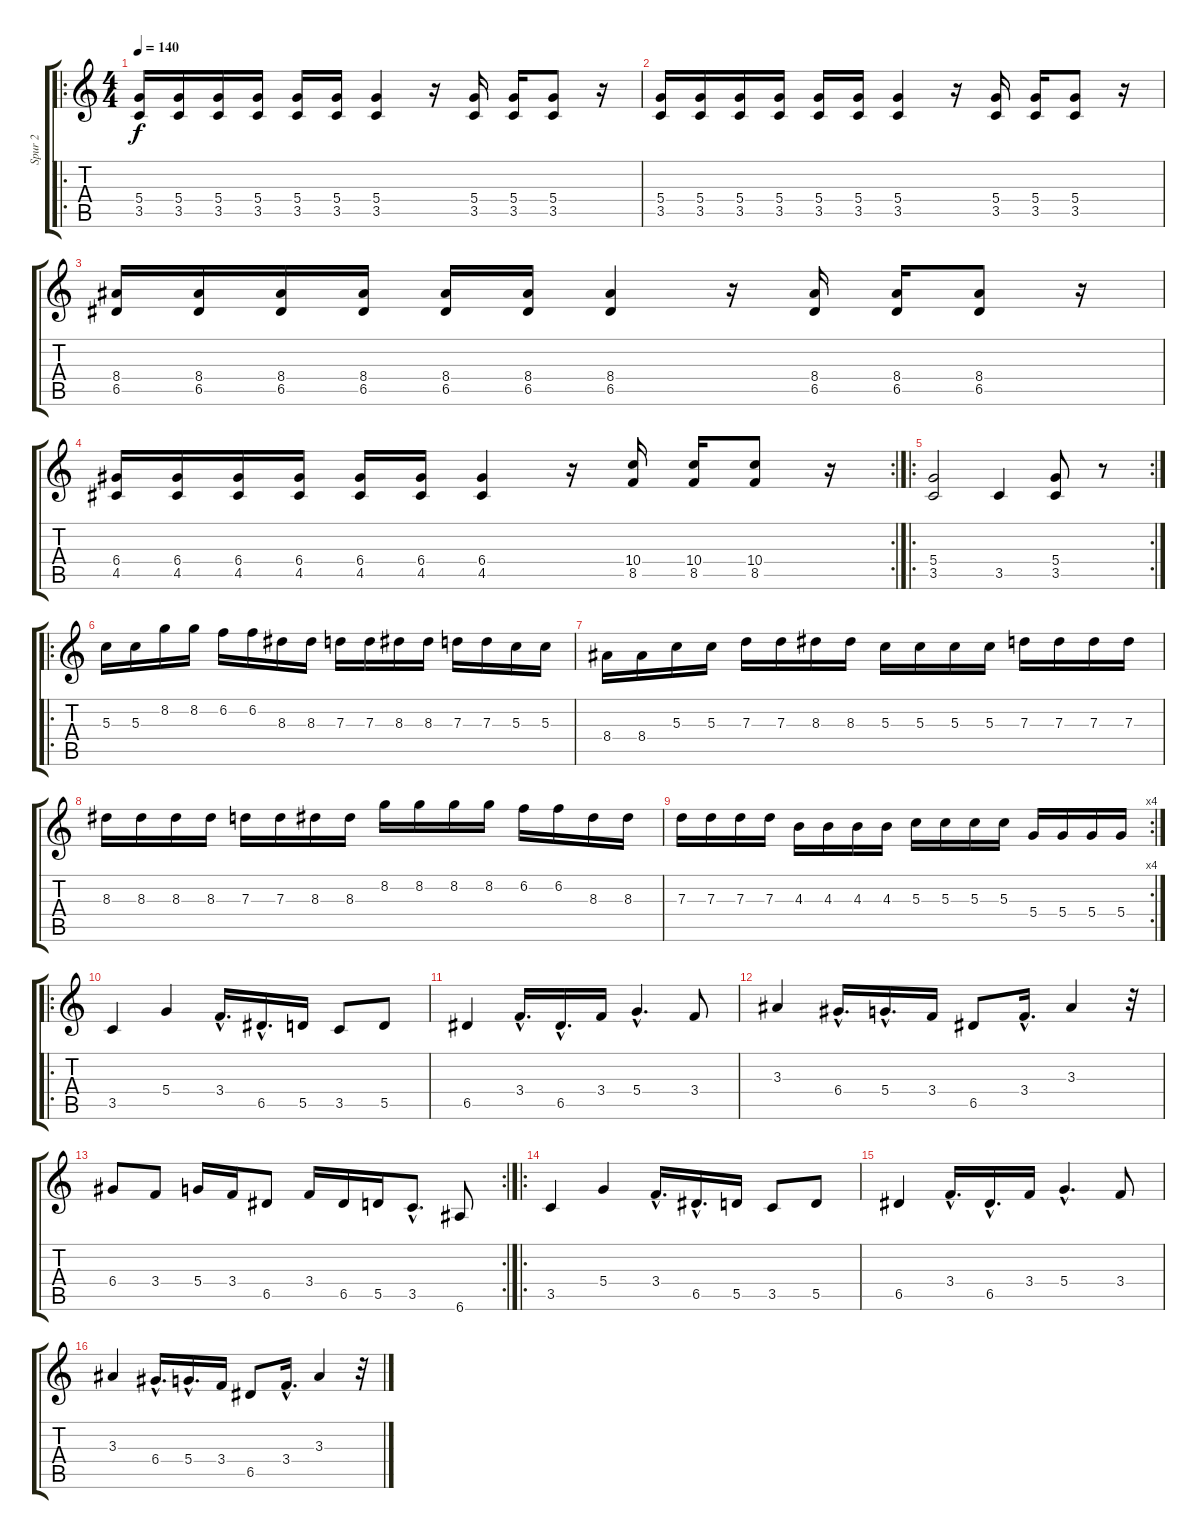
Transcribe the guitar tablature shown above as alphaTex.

\track ("Spur 2" "Spur 2") {instrument overdrivenguitar}
\staff {score tabs}
\tuning (E4 B3 G3 D3 A2 E2) {hide}
\ro
\ts (4 4)
\tempo 140
\clef g2
\ks c
(5.4 3.5).16{dy f instrument overdrivenguitar} (5.4 3.5).16 (5.4 3.5).16 (5.4 3.5).16 (5.4 3.5).16 (5.4 3.5).16 (5.4 3.5).4 r.16 (5.4 3.5).16 (5.4 3.5).16 (5.4 3.5).8 r.16 |
(5.4 3.5).16 (5.4 3.5).16 (5.4 3.5).16 (5.4 3.5).16 (5.4 3.5).16 (5.4 3.5).16 (5.4 3.5).4 r.16 (5.4 3.5).16 (5.4 3.5).16 (5.4 3.5).8 r.16 |
(8.4 6.5).16 (8.4 6.5).16 (8.4 6.5).16 (8.4 6.5).16 (8.4 6.5).16 (8.4 6.5).16 (8.4 6.5).4 r.16 (8.4 6.5).16 (8.4 6.5).16 (8.4 6.5).8 r.16 |
\rc 2
(6.4 4.5).16 (6.4 4.5).16 (6.4 4.5).16 (6.4 4.5).16 (6.4 4.5).16 (6.4 4.5).16 (6.4 4.5).4 r.16 (10.4 8.5).16 (10.4 8.5).16 (10.4 8.5).8 r.16 |
\ro
\rc 2
(5.4 3.5).2 3.5.4 (5.4 3.5).8 r.8 |
\ro
5.3.16 5.3.16 8.2.16 8.2.16 6.2.16 6.2.16 8.3.16 8.3.16 7.3.16 7.3.16 8.3.16 8.3.16 7.3.16 7.3.16 5.3.16 5.3.16 |
8.4.16 8.4.16 5.3.16 5.3.16 7.3.16 7.3.16 8.3.16 8.3.16 5.3.16 5.3.16 5.3.16 5.3.16 7.3.16 7.3.16 7.3.16 7.3.16 |
8.3.16 8.3.16 8.3.16 8.3.16 7.3.16 7.3.16 8.3.16 8.3.16 8.2.16 8.2.16 8.2.16 8.2.16 6.2.16 6.2.16 8.3.16 8.3.16 |
\rc 4
7.3.16 7.3.16 7.3.16 7.3.16 4.3.16 4.3.16 4.3.16 4.3.16 5.3.16 5.3.16 5.3.16 5.3.16 5.4.16 5.4.16 5.4.16 5.4.16 |
\ro
3.5.4 5.4.4 3.4{hac}.16{d} 6.5{hac}.16{d} 5.5.16 3.5.8 5.5.8 |
6.5.4 3.4{hac}.16{d} 6.5{hac}.16{d} 3.4.16 5.4{hac}.4{d} 3.4.8 |
3.3.4 6.4{hac}.16{d} 5.4{hac}.16{d} 3.4.16 6.5.8 3.4{hac}.16{d} 3.3.4 r.32 |
\rc 2
6.4.8 3.4.8 5.4.16 3.4.16 6.5.8 3.4.16 6.5.16 5.5.16 3.5{hac}.8{d} 6.6.8 |
\ro
3.5.4 5.4.4 3.4{hac}.16{d} 6.5{hac}.16{d} 5.5.16 3.5.8 5.5.8 |
6.5.4 3.4{hac}.16{d} 6.5{hac}.16{d} 3.4.16 5.4{hac}.4{d} 3.4.8 |
3.3.4 6.4{hac}.16{d} 5.4{hac}.16{d} 3.4.16 6.5.8 3.4{hac}.16{d} 3.3.4 r.32
